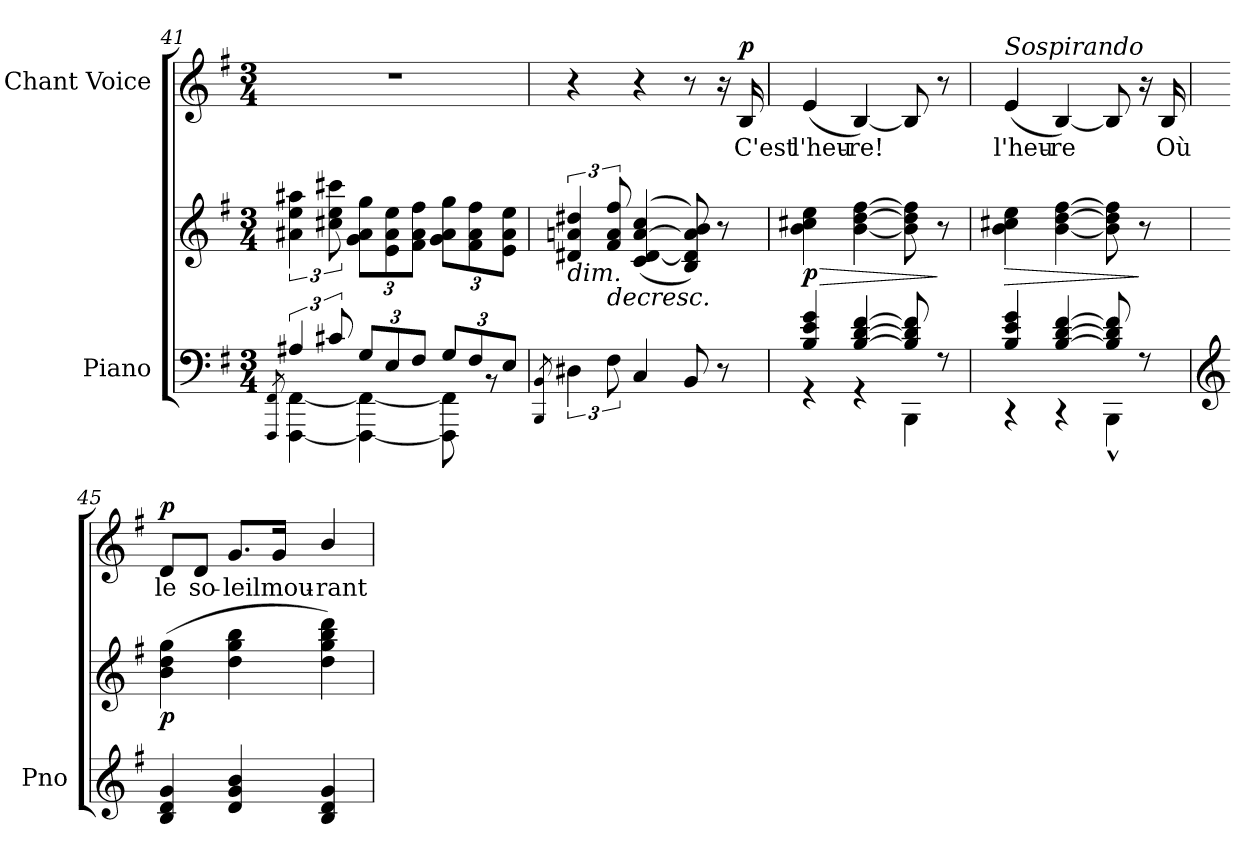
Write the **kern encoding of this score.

**kern	**kern	**dynam	**kern	**text	**dynam
*part2	*part2	*part2	*part1	*part1	*part1
*staff3	*staff2	*staff2/3	*staff1	*staff1	*staff1
*I"Piano	*	*	*I"Chant Voice	*	*
*I'Pno	*	*	*	*	*
!!LO:LB:g=z
*clefF4	*clefG2	*	*clefG2	*	*
*k[f#]	*k[f#]	*	*k[f#]	*	*
*M3/4	*M3/4	*	*M3/4	*	*
=41	=41	=41	=41	=41	=41
*^	*	*	*	*	*
.	8qFFF#/ 8qFF#/	.	.	.	.	.
6A#X/	[4FFF#\ [4FF#\	6a#X\ 6ee\ 6aa#X\	.	2.r	.	.
12c#X/	.	12cc#X\ 12ee\ 12ccc#X\	.	.	.	.
*Xbrackettup	*	*Xbrackettup	*	*	*	*
12G/L	4FFF#\_ 4FF#\_	12g\ 12a#\ 12gg\L	.	.	.	.
12E/	.	12e\ 12a#\ 12ee\	.	.	.	.
12F#/J	.	12f#\ 12a#\ 12ff#\J	.	.	.	.
12G/L	8FFF#\] 8FF#\]	12g\ 12a#\ 12gg\L	.	.	.	.
12F#/	.	12f#\ 12a#\ 12ff#\	.	.	.	.
.	8rBB	.	.	.	.	.
12E/J	.	12e\ 12a#\ 12ee\J	.	.	.	.
*v	*v	*	*	*	*	*
=42	=42	=42	=42	=42	=42
8qBBB/ 8qBB/	.	.	.	.	.
*brackettup	*brackettup	*	*	*	*
!	!LO:TX:b:i:t=dim.	!	!	!	!
6D#X\	6d#X/ 6an/ 6dd#X/	.	4r	.	.
!	!	!LO:HP:b	!	!	!
12F#\	12f#/ 12a/ 12ff#/	>	.	.	.
4C/	(>(<4c/ [4d#/ [4a/ 4cc/	.	4r	.	.
8BB/	8B/ 8d#/] 8a/] 8b/))	.	8r	.	.
8r	8r	.	16r	.	.
!	!	!	!	!LO:LY:b	!LO:DY:a
.	.	.	16B/	C'est	p
=43	=43	=43	=43	=43	=43
*^	*	*	*	*	*
!	!	!	!LO:HP:b	!	!LO:LY:b	!
!	!	!	!LO:DY:n=1:b	!	!	!
4B/ 4e/ 4g/	4rGG	4b\ 4cc#X\ 4ee\	> p	(<4e/	l'heu-	.
!	!	!	!	!	!LO:LY:b	!
[4B/ [4d/ [4f#/	4rGG	[4b\ [4dd\ [4ff#\	.	[4B/)	-re!	.
8B/] 8d/] 8f#/]	4BBB\	8b\] 8dd\] 8ff#\]	.	8B/]	.	.
8rF	.	8r	]	8r	.	.
!!LO:PB:g=z
=44	=44	=44	=44	=44	=44	=44
!	!	!	!	!LO:TX:a:i:t=Sospirando	!	!
!	!	!	!LO:HP:b	!	!LO:LY:b	!
4B/ 4e/ 4g/	4r	4b\ 4cc#X\ 4ee\	>	(<4e/	l'heu-	.
!	!	!	!	!	!LO:LY:b	!
[4B/ [4d/ [4f#/	4r	[4b\ [4dd\ [4ff#\	.	[4B/)	-re	.
8B/] 8d/] 8f#/]	4BBB^^\	8b\] 8dd\] 8ff#\]	.	8B/]	.	.
8rF	.	8r	]	16r	.	.
!	!	!	!	!	!LO:LY:b	!
.	.	.	.	16B/	Où	.
*v	*v	*	*	*	*	*
=45	=45	=45	=45	=45	=45
*clefG2	*	*	*	*	*
!	!	!LO:DY:b	!	!LO:LY:b	!LO:DY:a
4B/ 4d/ 4g/	(>4b\ 4dd\ 4gg\	p	8d/L	le	p
!	!	!	!	!LO:LY:b	!
.	.	.	8d/J	so-	.
!	!	!	!	!LO:LY:b	!
4d/ 4g/ 4b/	4dd\ 4gg\ 4bb\	.	8.g/L	-leil	.
!	!	!	!	!LO:LY:b	!
.	.	.	16g/Jk	mou-	.
!	!	!	!	!LO:LY:b	!
4B/ 4d/ 4g/	4dd\ 4gg\ 4bb\ 4ddd\)	]	4b/	-rant	.
=	=	=	=	=	=
*-	*-	*-	*-	*-	*-
